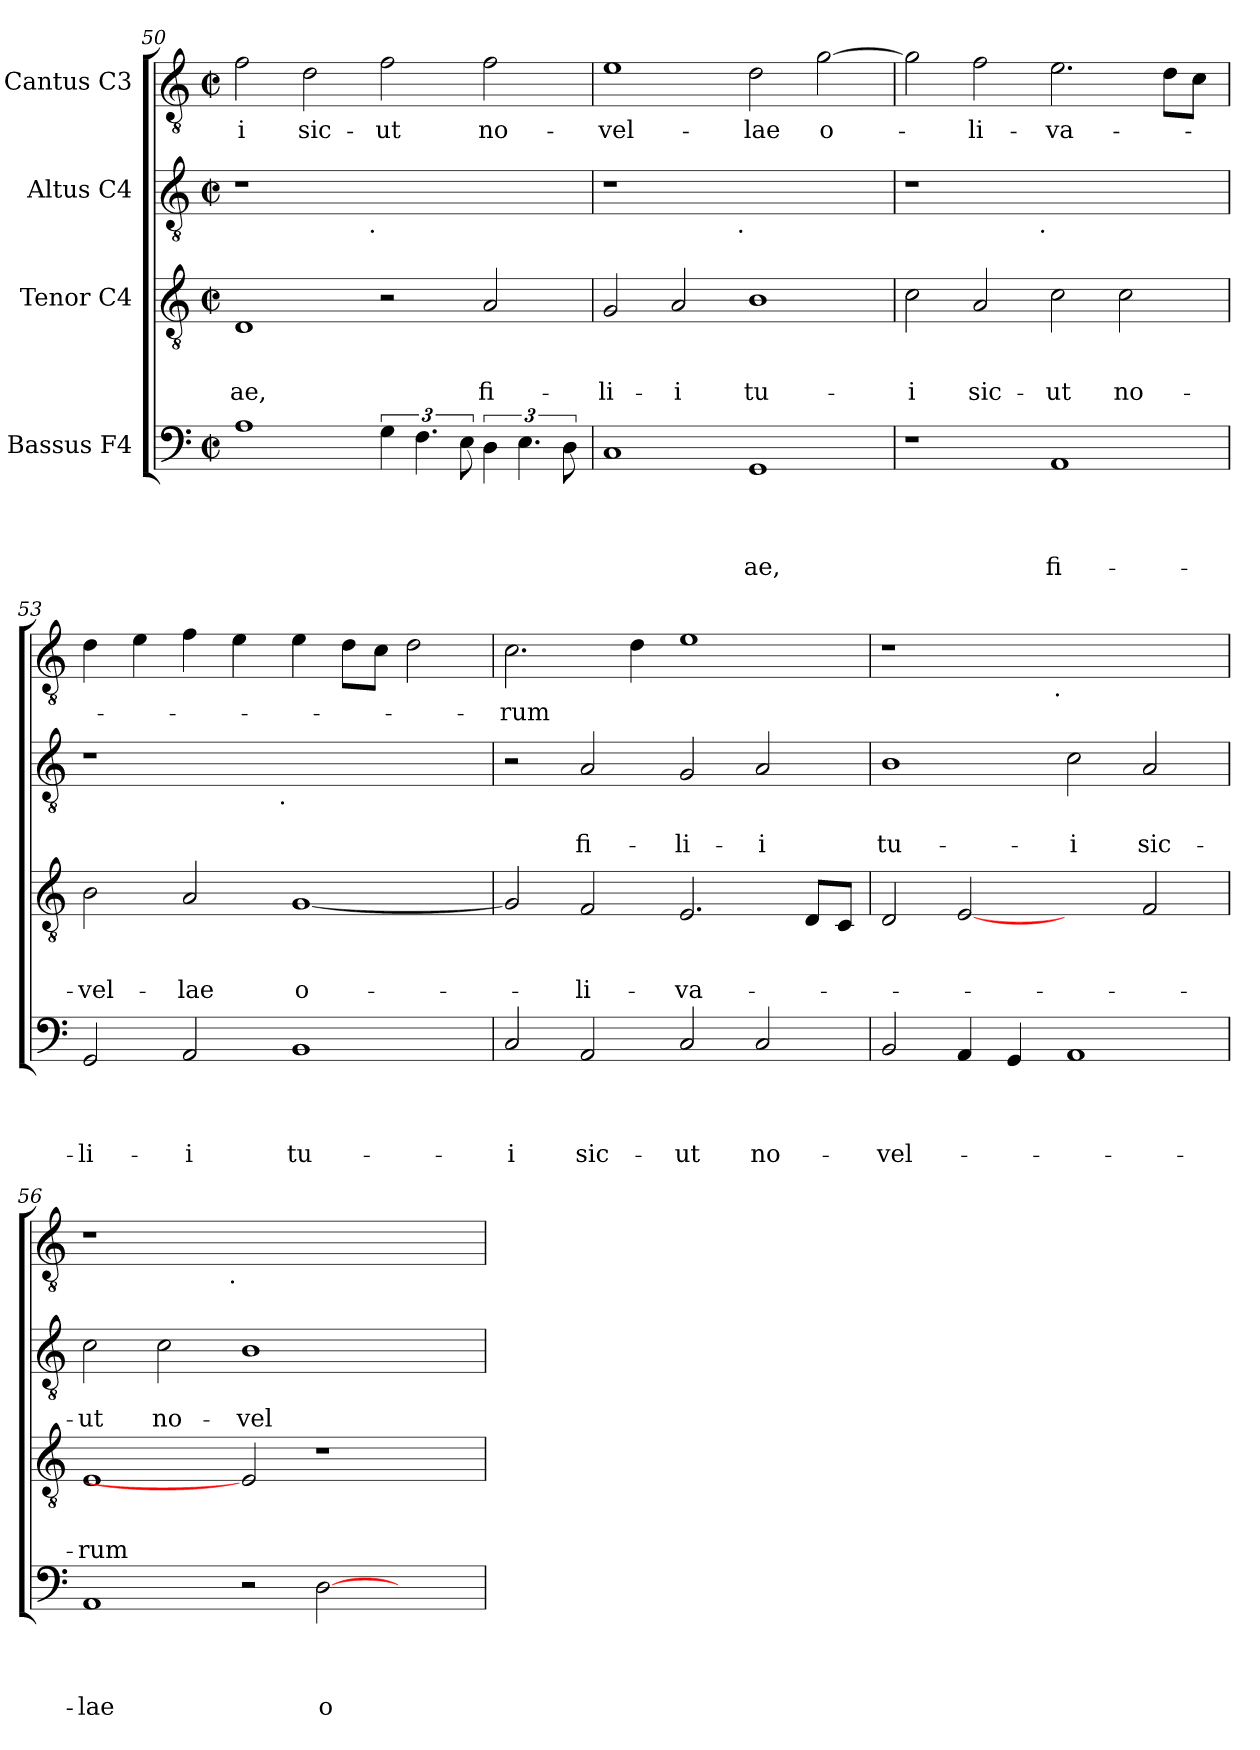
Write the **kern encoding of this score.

**kern	**text	**text	**text	**text	**kern	**text	**text	**text	**kern	**text	**text	**kern	**text
*part4	*part4	*part4	*part4	*part4	*part3	*part3	*part3	*part3	*part2	*part2	*part2	*part1	*part1
*staff4	*staff4	*staff4	*staff4	*staff4	*staff3	*staff3	*staff3	*staff3	*staff2	*staff2	*staff2	*staff1	*staff1
*I"Bassus F4	*	*	*	*	*I"Tenor C4	*	*	*	*I"Altus C4	*	*	*I"Cantus C3	*
*clefF4	*	*	*	*	*clefGv2	*	*	*	*clefGv2	*	*	*clefGv2	*
*k[]	*	*	*	*	*k[]	*	*	*	*k[]	*	*	*k[]	*
*C:	*	*	*	*	*C:	*	*	*	*C:	*	*	*C:	*
*M2/2	*	*	*	*	*M2/2	*	*	*	*M2/2	*	*	*M2/2	*
*met(c|)	*	*	*	*	*met(c|)	*	*	*	*met(c|)	*	*	*met(c|)	*
=50	=50	=50	=50	=50	=50	=50	=50	=50	=50	=50	=50	=50	=50
!	!	!	!	!	!	!	!	!LO:LY:b	!	!	!	!	!LO:LY:b
*	*	*	*	*	*	*	*	*	*^	*	*	*	*
1A	.	.	.	.	1D	.	.	-ae,	1r	2ryy	.	.	2f\	-i
!	!	!	!	!	!	!	!	!	!	!	!	!	!	!LO:LY:b
.	.	.	.	.	.	.	.	.	.	4...ryy	.	.	2d\	sic-
!	!	!	!	!	!	!	!	!	!	!LO:TX:b:t=.	!	!	!	!
.	.	.	.	.	.	.	.	.	.	1ryy	.	.	.	.
!	!	!	!	!	!	!	!	!	!	!	!	!	!	!LO:LY:b
6G\	.	.	.	.	2r	.	.	.	1ryy	.	.	.	2f\	-ut
6.F\	.	.	.	.	.	.	.	.	.	.	.	.	.	.
12E\	.	.	.	.	.	.	.	.	.	.	.	.	.	.
!	!	!	!	!	!	!	!	!LO:LY:b	!	!	!	!	!	!LO:LY:b
6D\	.	.	.	.	2A/	.	.	fi-	.	.	.	.	2f\	no-
6.E\	.	.	.	.	.	.	.	.	.	.	.	.	.	.
12D\	.	.	.	.	.	.	.	.	.	.	.	.	.	.
.	.	.	.	.	.	.	.	.	.	32ryy	.	.	.	.
=51	=51	=51	=51	=51	=51	=51	=51	=51	=51	=51	=51	=51	=51	=51
!	!	!	!	!	!	!	!	!LO:LY:b	!	!	!	!	!	!LO:LY:b
1C	.	.	.	.	2G/	.	.	-li-	1r	2ryy	.	.	1e	-vel-
!	!	!	!	!	!	!	!	!LO:LY:b	!	!	!	!	!	!
.	.	.	.	.	2A/	.	.	-i	.	4...ryy	.	.	.	.
!	!	!	!	!	!	!	!	!	!	!LO:TX:b:t=.	!	!	!	!
.	.	.	.	.	.	.	.	.	.	1ryy	.	.	.	.
!	!	!	!	!LO:LY:b	!	!	!	!LO:LY:b	!	!	!	!	!	!LO:LY:b
1GG	.	.	.	-ae,	1B	.	.	tu-	1ryy	.	.	.	2d\	-lae
!	!	!	!	!	!	!	!	!	!	!	!	!	!	!LO:LY:b
.	.	.	.	.	.	.	.	.	.	.	.	.	[>2g\	o-
.	.	.	.	.	.	.	.	.	.	32ryy	.	.	.	.
=52	=52	=52	=52	=52	=52	=52	=52	=52	=52	=52	=52	=52	=52	=52
!	!	!	!	!	!	!	!	!LO:LY:b	!	!	!	!	!	!
1r	.	.	.	.	2c\	.	.	-i	1r	2ryy	.	.	2g\]	.
!	!	!	!	!	!	!	!	!LO:LY:b	!	!	!	!	!	!LO:LY:b
.	.	.	.	.	2A/	.	.	sic-	.	4...ryy	.	.	2f\	-li-
!	!	!	!	!	!	!	!	!	!	!LO:TX:b:t=.	!	!	!	!
.	.	.	.	.	.	.	.	.	.	1ryy	.	.	.	.
!	!	!	!	!LO:LY:b	!	!	!	!LO:LY:b	!	!	!	!	!	!LO:LY:b
1AA	.	.	.	fi-	2c\	.	.	-ut	1ryy	.	.	.	2.e\	-va-
!	!	!	!	!	!	!	!	!LO:LY:b	!	!	!	!	!	!
.	.	.	.	.	2c\	.	.	no-	.	.	.	.	.	.
.	.	.	.	.	.	.	.	.	.	.	.	.	8d\L	.
.	.	.	.	.	.	.	.	.	.	.	.	.	8c\J	.
.	.	.	.	.	.	.	.	.	.	32ryy	.	.	.	.
=53	=53	=53	=53	=53	=53	=53	=53	=53	=53	=53	=53	=53	=53	=53
!	!	!	!	!LO:LY:b	!	!	!	!LO:LY:b	!	!	!	!	!	!
2GG/	.	.	.	-li-	2B\	.	.	-vel-	1r	2ryy	.	.	4d\	.
.	.	.	.	.	.	.	.	.	.	.	.	.	4e\	.
!	!	!	!	!LO:LY:b	!	!	!	!LO:LY:b	!	!	!	!	!	!
2AA/	.	.	.	-i	2A/	.	.	-lae	.	4...ryy	.	.	4f\	.
.	.	.	.	.	.	.	.	.	.	.	.	.	4e\	.
!	!	!	!	!	!	!	!	!	!	!LO:TX:b:t=.	!	!	!	!
.	.	.	.	.	.	.	.	.	.	1ryy	.	.	.	.
!	!	!	!	!LO:LY:b	!	!	!	!LO:LY:b	!	!	!	!	!	!
1BB	.	.	.	tu-	[<1G	.	.	o-	1ryy	.	.	.	4e\	.
.	.	.	.	.	.	.	.	.	.	.	.	.	8d\L	.
.	.	.	.	.	.	.	.	.	.	.	.	.	8c\J	.
.	.	.	.	.	.	.	.	.	.	.	.	.	2d\	.
.	.	.	.	.	.	.	.	.	.	32ryy	.	.	.	.
=54	=54	=54	=54	=54	=54	=54	=54	=54	=54	=54	=54	=54	=54	=54
!	!	!	!	!LO:LY:b	!	!	!	!	!	!	!	!	!	!LO:LY:b
*	*	*	*	*	*	*	*	*	*v	*v	*	*	*	*
2C/	.	.	.	-i	2G/]	.	.	.	2r	.	.	2.c\	-rum
!	!	!	!	!LO:LY:b	!	!	!	!LO:LY:b	!	!	!LO:LY:b	!	!
2AA/	.	.	.	sic-	2F/	.	.	-li-	2A/	.	fi-	.	.
.	.	.	.	.	.	.	.	.	.	.	.	4d\	.
!	!	!	!	!LO:LY:b	!	!	!	!LO:LY:b	!	!	!LO:LY:b	!	!
2C/	.	.	.	-ut	2.E/	.	.	-va-	2G/	.	-li-	1e	.
!	!	!	!	!LO:LY:b	!	!	!	!	!	!	!LO:LY:b	!	!
2C/	.	.	.	no-	.	.	.	.	2A/	.	-i	.	.
.	.	.	.	.	8D/L	.	.	.	.	.	.	.	.
.	.	.	.	.	8C/J	.	.	.	.	.	.	.	.
!!LO:LB:g=z
=55	=55	=55	=55	=55	=55	=55	=55	=55	=55	=55	=55	=55	=55
!	!	!	!	!LO:LY:b	!	!	!	!	!	!	!LO:LY:b	!	!
*	*	*	*	*	*	*	*	*	*	*	*	*^	*
2BB/	.	.	.	-vel-	2D/	.	.	.	1B	.	tu-	1r	2ryy	.
4AA/	.	.	.	.	[2E	.	.	.	.	.	.	.	4...ryy	.
4GG/	.	.	.	.	.	.	.	.	.	.	.	.	.	.
!	!	!	!	!	!	!	!	!	!	!	!	!	!LO:TX:b:t=.	!
.	.	.	.	.	.	.	.	.	.	.	.	.	1ryy	.
!	!	!	!	!	!	!	!	!	!	!	!LO:LY:b	!	!	!
1AA	.	.	.	.	2ryy	.	.	.	2c\	.	-i	1ryy	.	.
!	!	!	!	!	!	!	!	!	!	!	!LO:LY:b	!	!	!
.	.	.	.	.	2F/	.	.	.	2A/	.	sic-	.	.	.
.	.	.	.	.	.	.	.	.	.	.	.	.	32ryy	.
=56	=56	=56	=56	=56	=56	=56	=56	=56	=56	=56	=56	=56	=56	=56
!	!	!	!	!LO:LY:b	!	!	!	!LO:LY:b	!	!	!LO:LY:b	!	!	!
1AA	.	.	.	-lae	1E	.	.	-rum	2c\	.	-ut	1r	2ryy	.
!	!	!	!	!	!	!	!	!	!	!	!LO:LY:b	!	!	!
.	.	.	.	.	.	.	.	.	2c\	.	no-	.	4...ryy	.
!	!	!	!	!	!	!	!	!	!	!	!	!	!LO:TX:b:t=.	!
.	.	.	.	.	.	.	.	.	.	.	.	.	1ryy	.
!	!	!	!	!	!	!	!	!	!	!	!LO:LY:b	!	!	!
2r	.	.	.	.	2E]	.	.	.	1B	.	-vel-	1.ryy	.	.
!	!	!	!	!LO:LY:b	!	!	!	!	!	!	!	!	!	!
[>2D\	.	.	.	o-	1r	.	.	.	.	.	.	.	.	.
.	.	.	.	.	.	.	.	.	.	.	.	.	2ryy	.
2ryy	.	.	.	.	.	.	.	.	2ryy	.	.	.	.	.
.	.	.	.	.	.	.	.	.	.	.	.	.	32ryy	.
*	*	*	*	*	*	*	*	*	*	*	*	*v	*v	*
=	=	=	=	=	=	=	=	=	=	=	=	=	=
*-	*-	*-	*-	*-	*-	*-	*-	*-	*-	*-	*-	*-	*-
